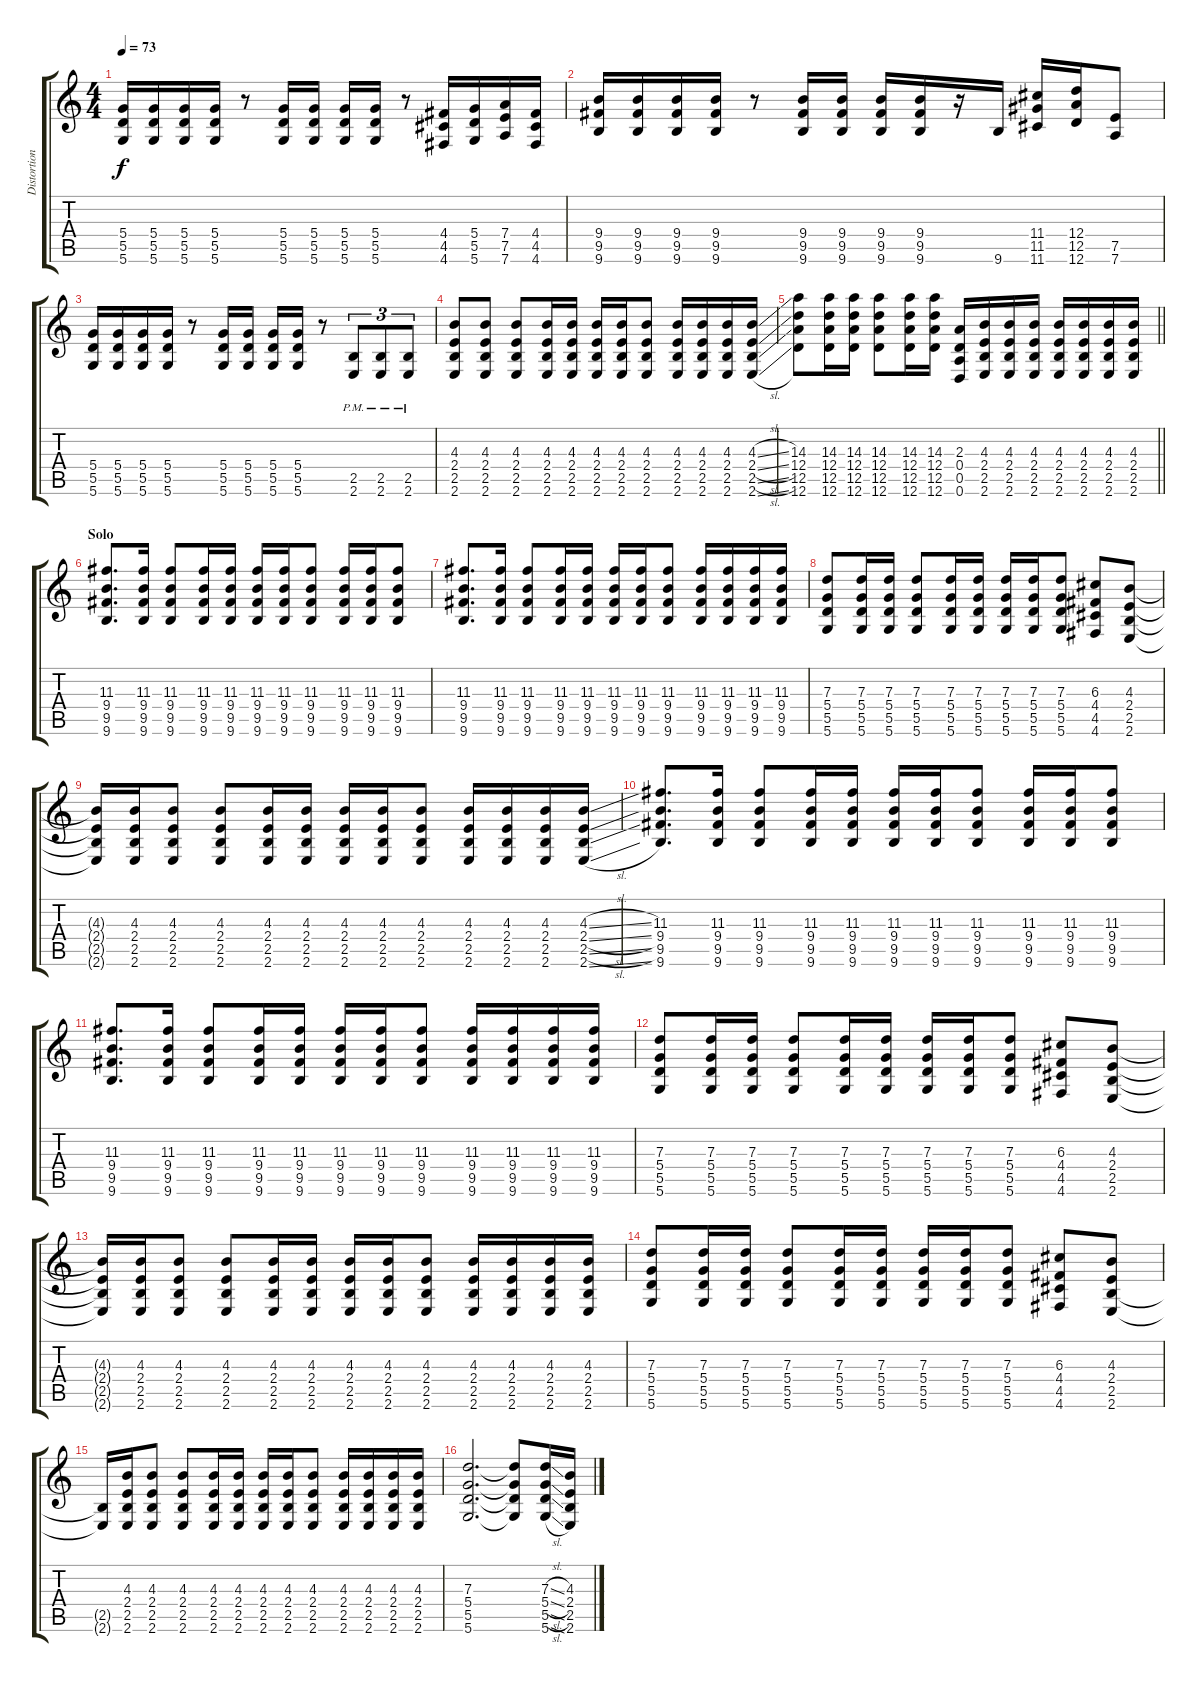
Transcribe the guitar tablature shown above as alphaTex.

\track ("Distortion R" "Distortion") {instrument distortionguitar}
\staff {score tabs}
\tuning (E4 B3 G3 D3 A2 D2) {hide}
\ts (4 4)
\tempo 73
\clef g2
\ks c
(5.4 5.5 5.6).16{dy f} (5.4 5.5 5.6).16 (5.4 5.5 5.6).16 (5.4 5.5 5.6).16 r.8 (5.4 5.5 5.6).16 (5.4 5.5 5.6).16 (5.4 5.5 5.6).16 (5.4 5.5 5.6).16 r.8 (4.4 4.5 4.6).16 (5.4 5.5 5.6).16 (7.4 7.5 7.6).16 (4.4 4.5 4.6).16 |
(9.4 9.5 9.6).16 (9.4 9.5 9.6).16 (9.4 9.5 9.6).16 (9.4 9.5 9.6).16 r.8 (9.4 9.5 9.6).16 (9.4 9.5 9.6).16 (9.4 9.5 9.6).16 (9.4 9.5 9.6).16 r.16 9.6.16 (11.4 11.5 11.6).16 (12.4 12.5 12.6).16 (7.5 7.6).8 |
(5.4 5.5 5.6).16 (5.4 5.5 5.6).16 (5.4 5.5 5.6).16 (5.4 5.5 5.6).16 r.8 (5.4 5.5 5.6).16 (5.4 5.5 5.6).16 (5.4 5.5 5.6).16 (5.4 5.5 5.6).16 r.8 (2.5{pm} 2.6{pm}).8{tu (3 2)} (2.5{pm} 2.6{pm}).8{tu (3 2)} (2.5{pm} 2.6{pm}).8{tu (3 2)} |
(4.3 2.4 2.5 2.6).8{volume 10} (4.3 2.4 2.5 2.6).8 (4.3 2.4 2.5 2.6).8 (4.3 2.4 2.5 2.6).16 (4.3 2.4 2.5 2.6).16 (4.3 2.4 2.5 2.6).16 (4.3 2.4 2.5 2.6).16 (4.3 2.4 2.5 2.6).8 (4.3 2.4 2.5 2.6).16 (4.3 2.4 2.5 2.6).16 (4.3 2.4 2.5 2.6).16 (4.3{sl} 2.4{sl} 2.5{sl} 2.6{sl}).16 |
\barLineRight lightlight
(14.3 12.4 12.5 12.6).8 (14.3 12.4 12.5 12.6).16 (14.3 12.4 12.5 12.6).16 (14.3 12.4 12.5 12.6).8 (14.3 12.4 12.5 12.6).16 (14.3 12.4 12.5 12.6).16 (2.3 0.4 0.5 0.6).16 (4.3 2.4 2.5 2.6).16 (4.3 2.4 2.5 2.6).16 (4.3 2.4 2.5 2.6).16 (4.3 2.4 2.5 2.6).16 (4.3 2.4 2.5 2.6).16 (4.3 2.4 2.5 2.6).16 (4.3 2.4 2.5 2.6).16 |
\section ("" "Solo")
(11.3 9.4 9.5 9.6).8{d} (11.3 9.4 9.5 9.6).16 (11.3 9.4 9.5 9.6).8 (11.3 9.4 9.5 9.6).16 (11.3 9.4 9.5 9.6).16 (11.3 9.4 9.5 9.6).16 (11.3 9.4 9.5 9.6).16 (11.3 9.4 9.5 9.6).8 (11.3 9.4 9.5 9.6).16 (11.3 9.4 9.5 9.6).16 (11.3 9.4 9.5 9.6).8 |
(11.3 9.4 9.5 9.6).8{d} (11.3 9.4 9.5 9.6).16 (11.3 9.4 9.5 9.6).8 (11.3 9.4 9.5 9.6).16 (11.3 9.4 9.5 9.6).16 (11.3 9.4 9.5 9.6).16 (11.3 9.4 9.5 9.6).16 (11.3 9.4 9.5 9.6).8 (11.3 9.4 9.5 9.6).16 (11.3 9.4 9.5 9.6).16 (11.3 9.4 9.5 9.6).16 (11.3 9.4 9.5 9.6).16 |
(7.3 5.4 5.5 5.6).8 (7.3 5.4 5.5 5.6).16 (7.3 5.4 5.5 5.6).16 (7.3 5.4 5.5 5.6).8 (7.3 5.4 5.5 5.6).16 (7.3 5.4 5.5 5.6).16 (7.3 5.4 5.5 5.6).16 (7.3 5.4 5.5 5.6).16 (7.3 5.4 5.5 5.6).8 (6.3 4.4 4.5 4.6).8 (4.3 2.4 2.5 2.6).8 |
(4.3{t} 2.4{t} 2.5{t} 2.6{t}).16 (4.3 2.4 2.5 2.6).16 (4.3 2.4 2.5 2.6).8 (4.3 2.4 2.5 2.6).8 (4.3 2.4 2.5 2.6).16 (4.3 2.4 2.5 2.6).16 (4.3 2.4 2.5 2.6).16 (4.3 2.4 2.5 2.6).16 (4.3 2.4 2.5 2.6).8 (4.3 2.4 2.5 2.6).16 (4.3 2.4 2.5 2.6).16 (4.3 2.4 2.5 2.6).16 (4.3{sl} 2.4{sl} 2.5{sl} 2.6{sl}).16 |
(11.3 9.4 9.5 9.6).8{d} (11.3 9.4 9.5 9.6).16 (11.3 9.4 9.5 9.6).8 (11.3 9.4 9.5 9.6).16 (11.3 9.4 9.5 9.6).16 (11.3 9.4 9.5 9.6).16 (11.3 9.4 9.5 9.6).16 (11.3 9.4 9.5 9.6).8 (11.3 9.4 9.5 9.6).16 (11.3 9.4 9.5 9.6).16 (11.3 9.4 9.5 9.6).8 |
(11.3 9.4 9.5 9.6).8{d} (11.3 9.4 9.5 9.6).16 (11.3 9.4 9.5 9.6).8 (11.3 9.4 9.5 9.6).16 (11.3 9.4 9.5 9.6).16 (11.3 9.4 9.5 9.6).16 (11.3 9.4 9.5 9.6).16 (11.3 9.4 9.5 9.6).8 (11.3 9.4 9.5 9.6).16 (11.3 9.4 9.5 9.6).16 (11.3 9.4 9.5 9.6).16 (11.3 9.4 9.5 9.6).16 |
(7.3 5.4 5.5 5.6).8 (7.3 5.4 5.5 5.6).16 (7.3 5.4 5.5 5.6).16 (7.3 5.4 5.5 5.6).8 (7.3 5.4 5.5 5.6).16 (7.3 5.4 5.5 5.6).16 (7.3 5.4 5.5 5.6).16 (7.3 5.4 5.5 5.6).16 (7.3 5.4 5.5 5.6).8 (6.3 4.4 4.5 4.6).8 (4.3 2.4 2.5 2.6).8 |
(4.3{t} 2.4{t} 2.5{t} 2.6{t}).16 (4.3 2.4 2.5 2.6).16 (4.3 2.4 2.5 2.6).8 (4.3 2.4 2.5 2.6).8 (4.3 2.4 2.5 2.6).16 (4.3 2.4 2.5 2.6).16 (4.3 2.4 2.5 2.6).16 (4.3 2.4 2.5 2.6).16 (4.3 2.4 2.5 2.6).8 (4.3 2.4 2.5 2.6).16 (4.3 2.4 2.5 2.6).16 (4.3 2.4 2.5 2.6).16 (4.3 2.4 2.5 2.6).16 |
(7.3 5.4 5.5 5.6).8 (7.3 5.4 5.5 5.6).16 (7.3 5.4 5.5 5.6).16 (7.3 5.4 5.5 5.6).8 (7.3 5.4 5.5 5.6).16 (7.3 5.4 5.5 5.6).16 (7.3 5.4 5.5 5.6).16 (7.3 5.4 5.5 5.6).16 (7.3 5.4 5.5 5.6).8 (6.3 4.4 4.5 4.6).8 (4.3 2.4 2.5 2.6).8 |
(2.5{t} 2.6{t}).16 (4.3 2.4 2.5 2.6).16 (4.3 2.4 2.5 2.6).8 (4.3 2.4 2.5 2.6).8 (4.3 2.4 2.5 2.6).16 (4.3 2.4 2.5 2.6).16 (4.3 2.4 2.5 2.6).16 (4.3 2.4 2.5 2.6).16 (4.3 2.4 2.5 2.6).8 (4.3 2.4 2.5 2.6).16 (4.3 2.4 2.5 2.6).16 (4.3 2.4 2.5 2.6).16 (4.3 2.4 2.5 2.6).16 |
(7.3 5.4 5.5 5.6).2{d volume 5} (7.3{t} 5.4{t} 5.5{t} 5.6{t}).8 (7.3{sl} 5.4{sl} 5.5{sl} 5.6{sl}).16{volume 10} (4.3 2.4 2.5 2.6).16
